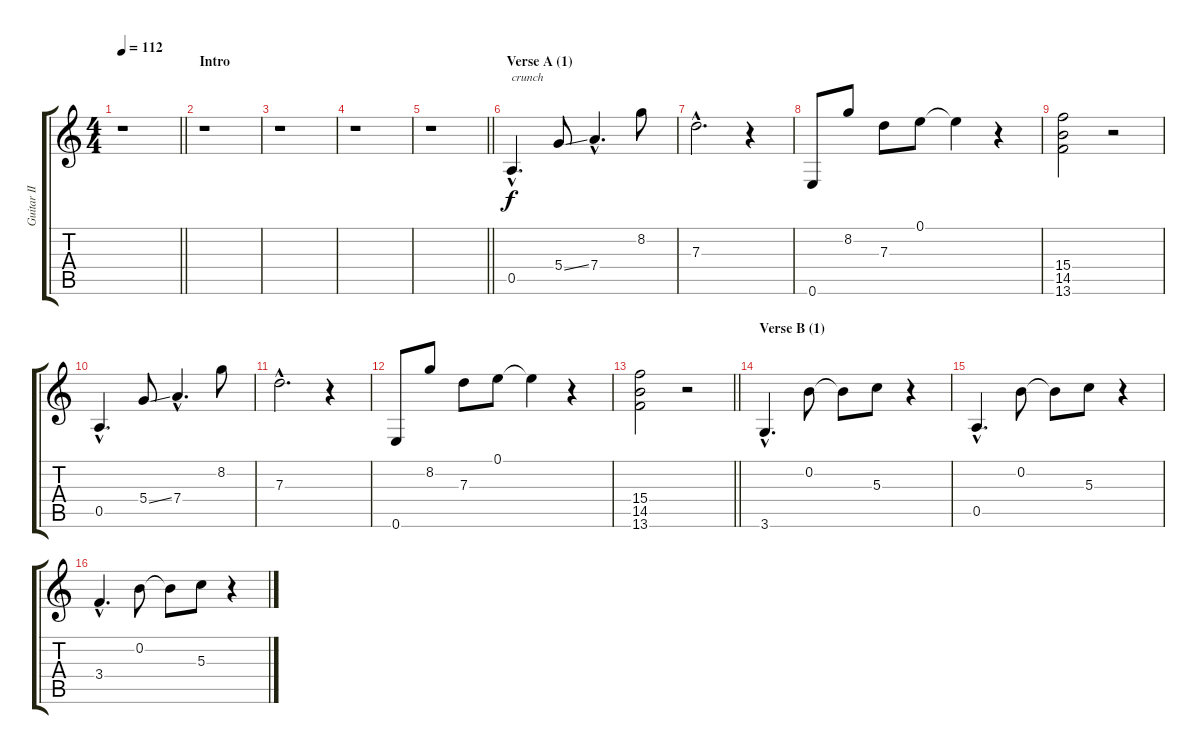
\track ("Guitar II" "Guitar II") {instrument overdrivenguitar}
\staff {score tabs}
\tuning (E4 B3 G3 D3 A2 E2) {hide}
\ts (4 4)
\tempo 112
\clef g2
\barLineRight lightlight
\ks aminor
r.1{dy f instrument overdrivenguitar} |
\section ("" "Intro")
r.1 |
r.1 |
r.1 |
\barLineRight lightlight
r.1 |
\section ("" "Verse A (1)")
0.5{hac}.4{d txt "crunch"} 5.4{ss}.8 7.4{hac}.4{d} 8.2.8 |
7.3{hac}.2{d} r.4 |
0.6.8 8.2.8 7.3.8 0.1.8 0.1{t}.4 r.4 |
(15.4 14.5 13.6).2 r.2 |
0.5{hac}.4{d} 5.4{ss}.8 7.4{hac}.4{d} 8.2.8 |
7.3{hac}.2{d} r.4 |
0.6.8 8.2.8 7.3.8 0.1.8 0.1{t}.4 r.4 |
\barLineRight lightlight
(15.4 14.5 13.6).2 r.2 |
\section ("" "Verse B (1)")
3.6{hac}.4{d} 0.2.8 0.2{t}.8 5.3.8 r.4 |
0.5{hac}.4{d} 0.2.8 0.2{t}.8 5.3.8 r.4 |
3.4{hac}.4{d} 0.2.8 0.2{t}.8 5.3.8 r.4
